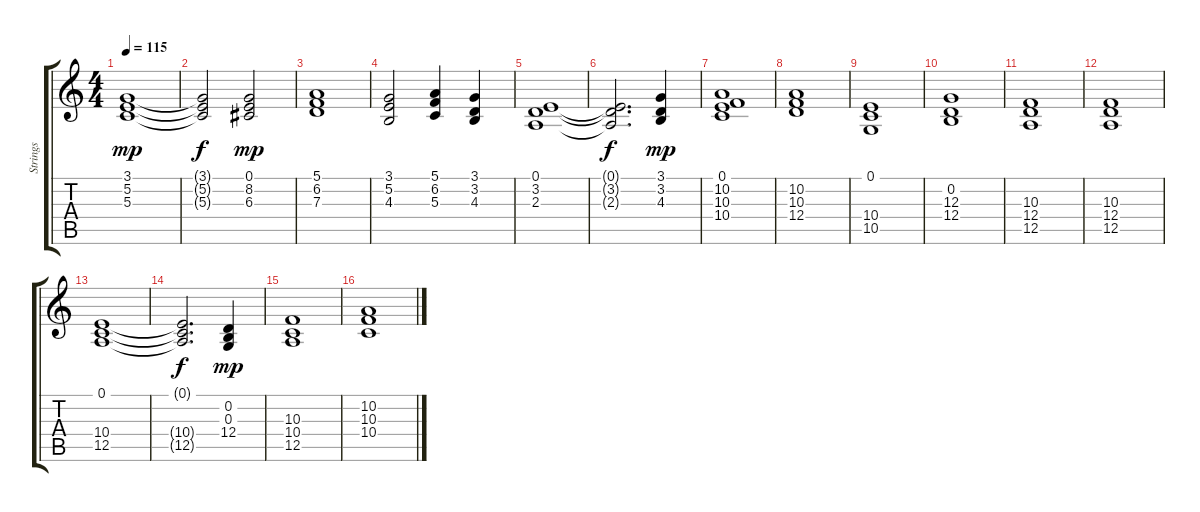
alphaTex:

\track ("Strings" "Strings") {instrument choiraahs}
\staff {score tabs}
\tuning (E4 B3 G3 D3 A2 E2) {hide}
\ts (4 4)
\tempo 115
\clef g2
\ks c
(3.1 5.2 5.3).1{dy mp} |
(3.1{t} 5.2{t} 5.3{t}).2{dy f} (0.1 8.2 6.3).2{dy mp} |
(5.1 6.2 7.3).1 |
(3.1 5.2 4.3).2 (5.1 6.2 5.3).4 (3.1 3.2 4.3).4 |
(0.1 3.2 2.3).1 |
(0.1{t} 3.2{t} 2.3{t}).2{d dy f} (3.1 3.2 4.3).4{dy mp} |
(0.1 10.2 10.3 10.4).1 |
(10.2 10.3 12.4).1 |
(0.1 10.4 10.5).1 |
(0.2 12.3 12.4).1 |
(10.3 12.4 12.5).1 |
(10.3 12.4 12.5).1 |
(0.1 10.4 12.5).1 |
(0.1{t} 10.4{t} 12.5{t}).2{d dy f} (0.2 0.3 12.4).4{dy mp} |
(10.3 10.4 12.5).1 |
(10.2 10.3 10.4).1
